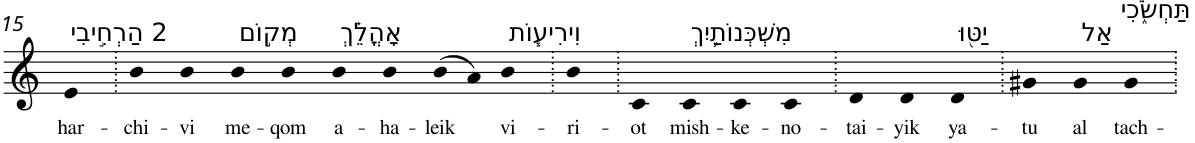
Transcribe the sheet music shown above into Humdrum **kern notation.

**kern	**text
*part1	*part1
*staff1	*staff1
*I"Piano	*
*I'Pno	*
!!LO:PB:g=z
*clefG2	*
*k[]	*
=15	=15
!LO:TX:a:t=2 הַרְחִ֣יבִי	!
!	!LO:LY:b
4e	har-
=16.	=16.
!	!LO:LY:b
4b	-chi-
!	!LO:LY:b
4b	-vi
!LO:TX:a:t=מְק֣וֹם	!
!	!LO:LY:b
4b	me-
!	!LO:LY:b
4b	-qom
!LO:TX:a:t=אָהֳלֵ֗ךְ	!
!	!LO:LY:b
4b	a-
!	!LO:LY:b
4b	-ha-
!	!LO:LY:b
(8b	-leik
8a)	.
!LO:TX:a:t=וִירִיע֧וֹת	!
!	!LO:LY:b
4b	vi-
=17.	=17.
!	!LO:LY:b
4b	-ri-
=18.	=18.
!	!LO:LY:b
4c	-ot
!LO:TX:a:t=מִשְׁכְּנוֹתַ֛יִךְ	!
!	!LO:LY:b
4c	mish-
!	!LO:LY:b
4c	-ke-
!	!LO:LY:b
4c	-no-
=19.	=19.
!	!LO:LY:b
4d	-tai-
!	!LO:LY:b
4d	-yik
!LO:TX:a:t=יַטּ֖וּ	!
!	!LO:LY:b
4d	ya-
=20.	=20.
!	!LO:LY:b
4g#X	-tu
!LO:TX:a:t=אַל	!
!	!LO:LY:b
4g#	al
!LO:TX:a:t=תַּחְשֹׂ֑כִי	!
!	!LO:LY:b
4g#	tach-
=.	=.
*-	*-
